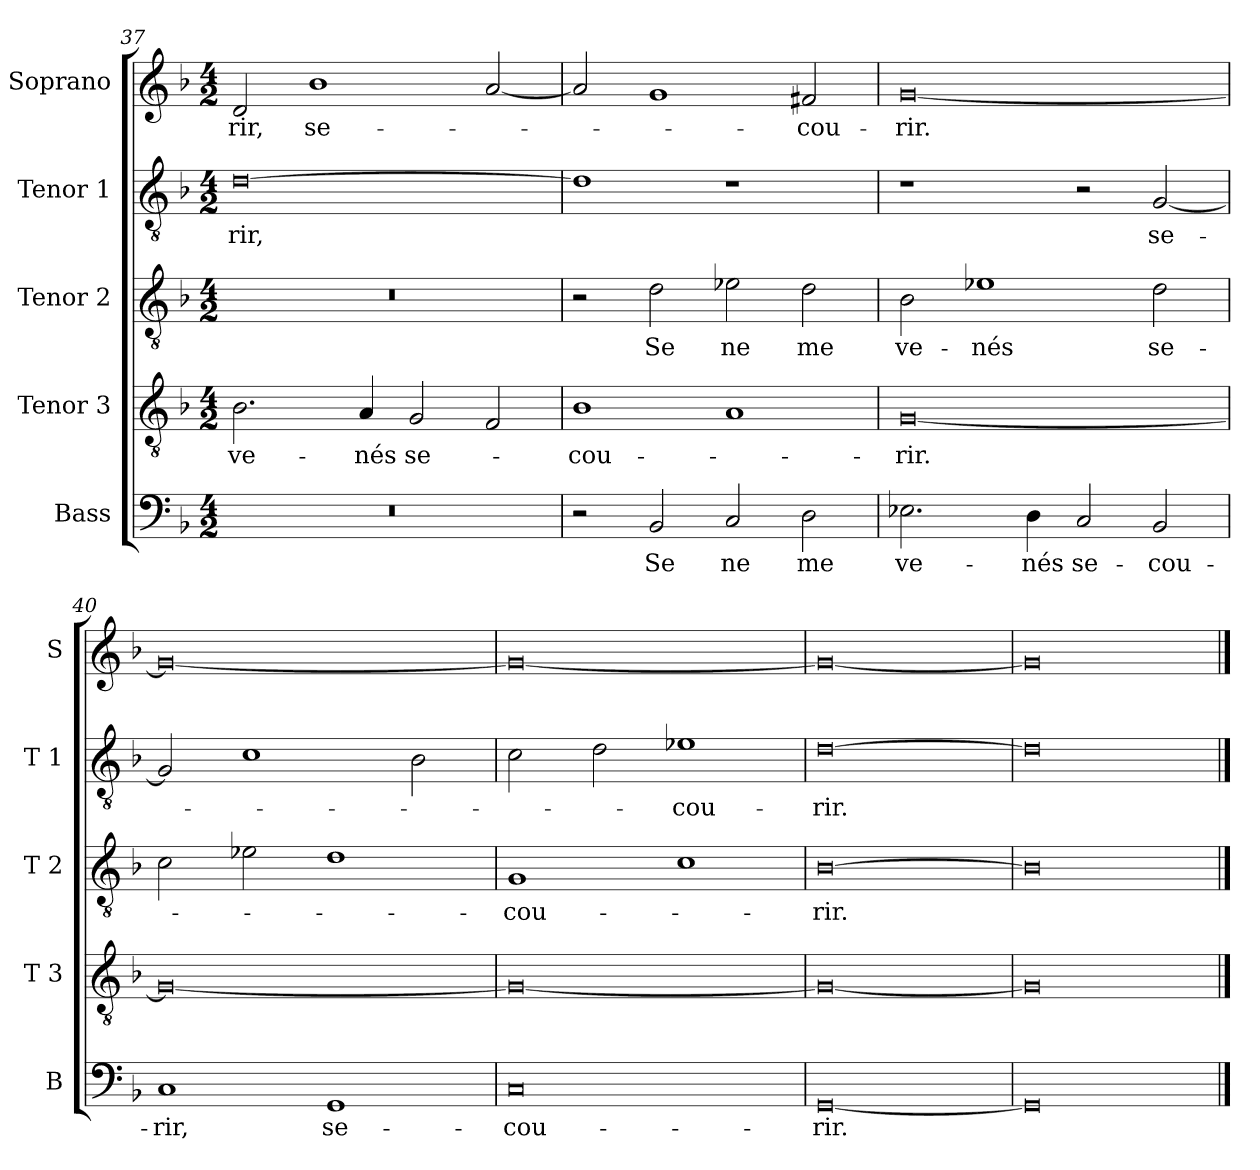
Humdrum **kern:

**kern	**text	**kern	**text	**kern	**text	**kern	**text	**kern	**text
*part5	*part5	*part4	*part4	*part3	*part3	*part2	*part2	*part1	*part1
*staff5	*staff5	*staff4	*staff4	*staff3	*staff3	*staff2	*staff2	*staff1	*staff1
*I"Bass	*	*I"Tenor 3	*	*I"Tenor 2	*	*I"Tenor 1	*	*I"Soprano	*
*I'B	*	*I'T 3	*	*I'T 2	*	*I'T 1	*	*I'S	*
!!LO:LB:g=z
*clefF4	*	*clefGv2	*	*clefGv2	*	*clefGv2	*	*clefG2	*
*k[b-]	*	*k[b-]	*	*k[b-]	*	*k[b-]	*	*k[b-]	*
*F:	*	*F:	*	*F:	*	*F:	*	*F:	*
*M4/2	*	*M4/2	*	*M4/2	*	*M4/2	*	*M4/2	*
=37	=37	=37	=37	=37	=37	=37	=37	=37	=37
!	!	!	!LO:LY:b	!	!	!	!LO:LY:b	!	!LO:LY:b
0r	.	2.B-\	ve-	0r	.	[0d	-rir,	2d/	-rir,
!	!	!	!	!	!	!	!	!	!LO:LY:b
.	.	.	.	.	.	.	.	1b-	se-
!	!	!	!LO:LY:b	!	!	!	!	!	!
.	.	4A/	-nés	.	.	.	.	.	.
!	!	!	!LO:LY:b	!	!	!	!	!	!
.	.	2G/	se-	.	.	.	.	.	.
.	.	2F/	.	.	.	.	.	[2a/	.
=38	=38	=38	=38	=38	=38	=38	=38	=38	=38
!	!	!	!LO:LY:b	!	!	!	!	!	!
2r	.	1B-	-cou-	2r	.	1d]	.	2a/]	.
!	!LO:LY:b	!	!	!	!LO:LY:b	!	!	!	!
2BB-/	Se	.	.	2d\	Se	.	.	1g	.
!	!LO:LY:b	!	!	!	!LO:LY:b	!	!	!	!
2C/	ne	1A	.	2e-X\	ne	1r	.	.	.
!	!LO:LY:b	!	!	!	!LO:LY:b	!	!	!	!LO:LY:b
2D\	me	.	.	2d\	me	.	.	2f#X/	-cou-
=39	=39	=39	=39	=39	=39	=39	=39	=39	=39
!	!LO:LY:b	!	!LO:LY:b	!	!LO:LY:b	!	!	!	!LO:LY:b
2.E-X\	ve-	[0G	-rir.	2B-\	ve-	1r	.	[0g	-rir.
!	!	!	!	!	!LO:LY:b	!	!	!	!
.	.	.	.	1e-X	-nés	.	.	.	.
!	!LO:LY:b	!	!	!	!	!	!	!	!
4D\	-nés	.	.	.	.	.	.	.	.
!	!LO:LY:b	!	!	!	!	!	!	!	!
2C/	se-	.	.	.	.	2r	.	.	.
!	!LO:LY:b	!	!	!	!LO:LY:b	!	!LO:LY:b	!	!
2BB-/	-cou-	.	.	2d\	se-	[2G/	se-	.	.
=40	=40	=40	=40	=40	=40	=40	=40	=40	=40
!	!LO:LY:b	!	!	!	!	!	!	!	!
1C	-rir,	0G_	.	2c\	.	2G/]	.	0g_	.
.	.	.	.	2e-X\	.	1c	.	.	.
!	!LO:LY:b	!	!	!	!	!	!	!	!
1GG	se-	.	.	1d	.	.	.	.	.
.	.	.	.	.	.	2B-\	.	.	.
=41	=41	=41	=41	=41	=41	=41	=41	=41	=41
!	!LO:LY:b	!	!	!	!LO:LY:b	!	!	!	!
0C	-cou-	0G_	.	1G	-cou-	2c\	.	0g_	.
.	.	.	.	.	.	2d\	.	.	.
!	!	!	!	!	!	!	!LO:LY:b	!	!
.	.	.	.	1c	.	1e-X	-cou-	.	.
=42	=42	=42	=42	=42	=42	=42	=42	=42	=42
!	!LO:LY:b	!	!	!	!LO:LY:b	!	!LO:LY:b	!	!
[0GG	-rir.	0G_	.	[0B-	-rir.	[0d	-rir.	0g_	.
=43	=43	=43	=43	=43	=43	=43	=43	=43	=43
0GG]	.	0G]	.	0B-]	.	0d]	.	0g]	.
==	==	==	==	==	==	==	==	==	==
*-	*-	*-	*-	*-	*-	*-	*-	*-	*-
